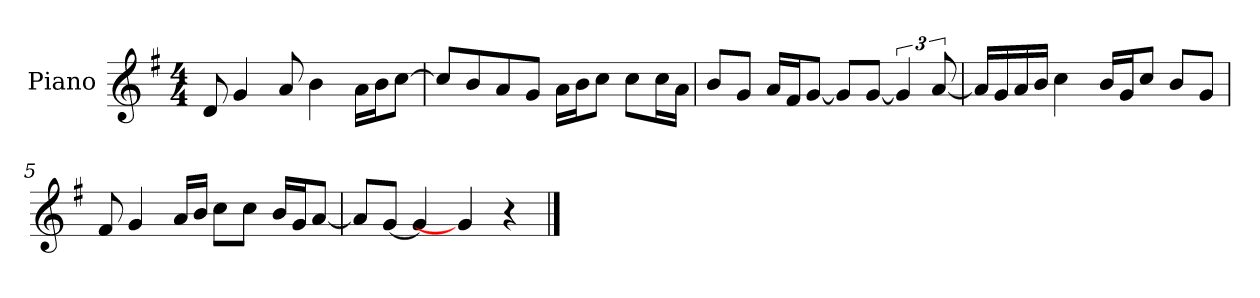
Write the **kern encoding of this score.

**kern
*part1
*staff1
*I"Piano
*I'P-no
*clefG2
*k[f#]
*M4/4
*MM90
=1
8d/
4g/
8a/
4b\
16a\LL
16b\J
[8cc\J
=2
8cc/L]
8b/
8a/
8g/J
16a\LL
16b\J
8cc\J
8cc\L
16cc\L
16a\JJ
=3
8b/L
8g/J
16a/LL
16f#/J
[8g/J
8g/L]
[8g/J
6g/]
[12a/
=4
16a/LL]
16g/
16a/
16b/JJ
4cc\
16b/LL
16g/J
8cc/J
8b/L
8g/J
!!LO:LB:g=z
=5
8f#/
4g/
16a/LL
16b/JJ
8cc\L
8cc\J
16b/LL
16g/J
[8a/J
=6
8a/L]
[8g/J
4g/]
4g/]
4r
==
*-
